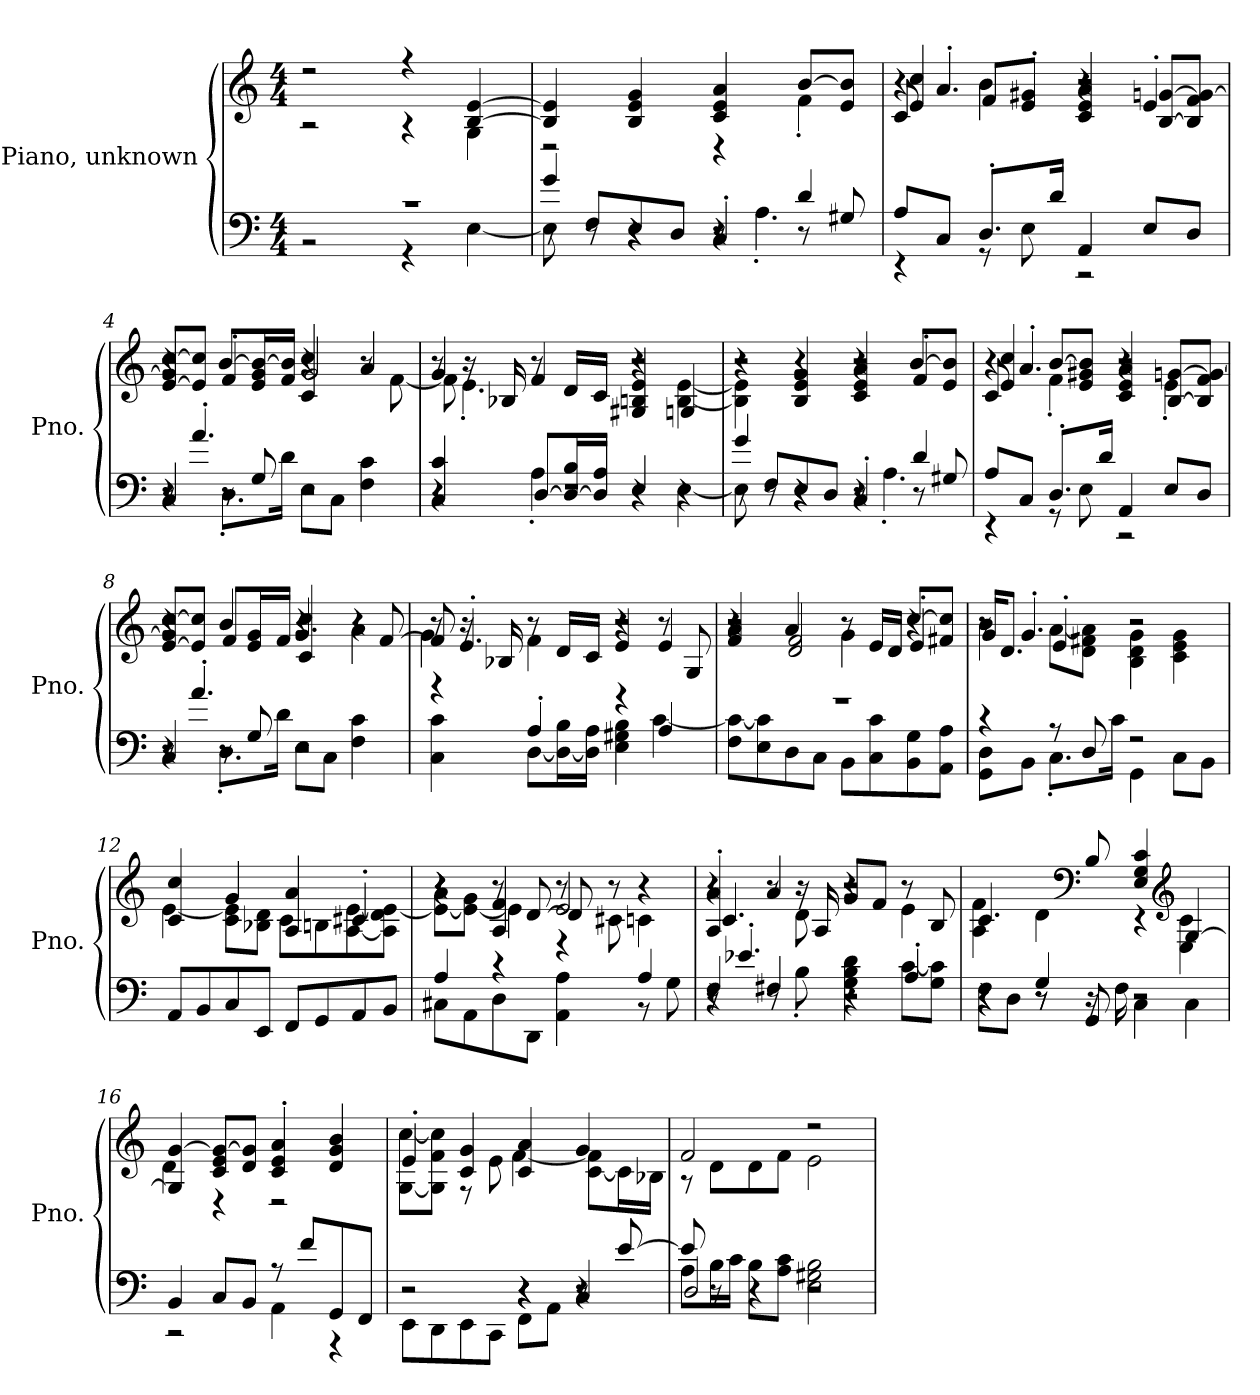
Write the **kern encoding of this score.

**kern	**kern
*part1	*part1
*staff2	*staff1
*I"Piano, unknown	*
*I'Pno.	*
*clefF4	*clefG2
*k[]	*k[]
*M4/4	*M4/4
*MM120	*MM120
=1	=1
*^	*^
1r	2r	2r	2r
.	4r	4r	4r
.	[4E\	[4B/ [4e/	4G\
=2	=2	=2	=2
*	*^	*	*
4g/	8E\]	8r	4B/] 4e/]	2r
.	8r	8F/L	.	.
4r	4r	8E/	4B/ 4e/ 4g/	.
.	.	8D/J	.	.
4r	8r	4C'/	4c/ 4e/ 4a/	4r
.	4.A'\	.	.	.
4d/	.	8r	[8b/L	4f'\
.	.	8G#X/	8e/ 8b/]J	.
*	*v	*v	*	*
=3	=3	=3	=3
*	*	*	*^
8A/L	4r	8c/	4r	4e/ 4cc/
8C/J	.	4.a'/	.	.
8.D'/L	8r	.	4b\	8f/L
.	8E\	.	.	8e/' 8g#X/'J
16d/Jk	.	.	.	.
4AA/	2r	4r	2r	4c/ 4e/ 4a/
8E/L	.	4e'/	.	[8B/ [8gn/L
8D/J	.	.	.	8B/] 8f/ 8g/_J
=4	=4	=4	=4	=4
*	*^	*	*	*
8r	4r	4C/	4r	2r	[8e/ 8g/] [8cc/L
4.a'/	.	.	.	.	8e/] 8cc/]J
.	8.D'\L	8r	4f'/	.	[8b/L
.	.	8G/	.	.	16e/ 16g/ 16b/_L
.	16d\Jk	.	.	.	16f/ 16b/]JJ
2r	8E\L	2r	4c/ 4cc/	4r	2g/
.	8C\J	.	.	.	.
.	4F\ 4c\	.	4a/	8r	.
.	.	.	.	[8f\	.
!!LO:LB:g=z	!!	!!
=5	=5	=5	=5	=5	=5
1r	4r	4C/ 4c/	4g/	8f\]	8r
.	.	.	.	4.e'\	16r
.	.	.	.	.	16B-X/
.	4A'\	[8D/L	4f/	.	8r
.	.	16D/_ 16B/L	.	.	16d/LL
.	.	16D/] 16A/JJ	.	.	16c/JJ
.	4r	4E/	2r	4r	4G#X/ 4Bn/ 4e/
.	[4E\	4r	.	[4B\ [4e\	4Gn/
=6	=6	=6	=6	=6	=6
4g/	8E\]	8r	2r	4B\] 4e\]	4r
.	8r	8F/L	.	.	.
4r	4r	8E/	.	4r	4B/ 4e/ 4g/
.	.	8D/J	.	.	.
4r	8r	4C'/	4r	2r	4c/ 4e/ 4a/
.	4.A'\	.	.	.	.
4d/	.	8r	4f'/	.	[8b/L
.	.	8G#X/	.	.	8e/ 8b/]J
*	*v	*v	*	*	*
=7	=7	=7	=7	=7
8A/L	4r	8c/	4r	4e/ 4cc/
8C/J	.	4.a'/	.	.
8.D'/L	8r	.	4f'\	[8b/L
.	8E\	.	.	8e/ 8g#X/ 8b/]J
16d/Jk	.	.	.	.
4AA/	2r	2r	4r	4c/ 4e/ 4a/
8E/L	.	.	4e'\	[8B/ [8gn/L
8D/J	.	.	.	8B/] 8f/ 8g/_J
!!LO:LB:g=z	!!	!!
=8	=8	=8	=8	=8
*	*^	*	*	*
8r	4r	4C/	4r	2r	[8e/ 8g/] [8cc/L
4.a'/	.	.	.	.	8e/] 8cc/]J
.	8.D'\L	8r	4b/	.	8f/L
.	.	8G/	.	.	16e/ 16g/L
.	16d\Jk	.	.	.	16f/JJ
2r	8E\L	2r	4.g/	4r	4c/ 4cc/
.	8C\J	.	.	.	.
.	4F\ 4c\	.	.	4a\	4r
.	.	.	[8f/	.	.
*	*v	*v	*	*	*
=9	=9	=9	=9	=9
4r	4C\ 4c\	8f/]	4g\	8r
.	.	4.e'/	.	16r
.	.	.	.	16B-X/
4A'/	[8D\L	.	4f\	8r
.	16D\_ 16B\L	.	.	16d/LL
.	16D\] 16A\JJ	.	.	16c/JJ
4r	4E\ 4G#X\ 4B\	4r	2r	4e/
4A/	[4c\	4e/	.	8r
.	.	.	.	8G/
=10	=10	=10	=10	=10
1r	8F\ 8c\_L	4f/ 4a/	2r	4r
.	8E\ 8c\]	.	.	.
.	8D\	4a/	.	2d/ 2f/
.	8C\J	.	.	.
.	8BB\L	8r	4g\	.
.	8C\ 8c\	16e/LL	.	.
.	.	16d/JJ	.	.
.	8BB\ 8G\	[8cc/L	4r	4e'/
.	8AA\ 8A\J	8f#X/ 8cc/]J	.	.
!!LO:LB:g=z	!!	!!
=11	=11	=11	=11	=11
4r	8GG\ 8D\L	8r	4b\	16g/KL
.	.	.	.	8.d/J
.	8BB\J	4.g'/	.	.
8r	8.C'\L	.	[8a\L	4e'/
8D/	.	.	8d\ 8f#X\ 8a\]J	.
.	16c\Jk	.	.	.
2r	4GG\	2r	4B\ 4d\ 4g\	2r
.	8C\L	.	4c\ 4e\ 4g\	.
.	8BB\J	.	.	.
*v	*v	*	*	*
*	*	*v	*v
=12	=12	=12
8AA/L	4c/ 4cc/	[4e\
8BB/	.	.
8C/	4g/	8c\ 8e\]L
8EE/J	.	8B-X\ 8d\J
8FF/L	4A/ 4a/	8c\L
8GG/	.	8Bn\
8AA/	4c#X'/	[8A\ [8e\
8BB/J	.	8A\] 8d\ 8e\_J
=13	=13	=13
*^	*	*^
4A/	8C#X\L	4r	8e\_ 8a\L	4r
.	8AA\	.	8e\_ 8g\J	.
4r	8D\	4A/ 4f/	4e\]	8r
.	8DD\J	.	.	[8d/
4r	4AA\ 4A\	2e/	8r	8d/]
.	.	.	8c#X\	8r
4A/	8r	.	4cn\	4r
.	8G\	.	.	.
!!LO:LB:g=z	!!	!!
=14	=14	=14	=14	=14
*	*^	*	*	*
8r	4r	4F/	4A/' 4a/'	4r	4.c/
4.e-X'/	.	.	.	.	.
.	8r	4F#X/	4a/	8r	.
.	8B'\	.	.	8d\	16r
.	.	.	.	.	16A/
2r	4G\ 4B\ 4d\	4r	2r	4r	8g/L
.	.	.	.	.	8f/J
.	[8c\L	4A'/	.	4e\	8r
.	8G\ 8c\]J	.	.	.	8B/
*	*	*	*	*v	*v
=15	=15	=15	=15	=15
4r	8F\L	4r	4.c/	4A\ 4f\
.	8D\J	.	.	.
4G/	8r	8r	.	4d\
*	*	*	*clefF4	*
.	16r	8GG/	8B/	.
.	16F\	.	.	.
2r	4C\	2r	4E/ 4G/ 4c/	4r
*	*	*	*clefG2	*
.	4C\	.	[4G/	4E\ 4c\
*	*v	*v	*	*
=16	=16	=16	=16
4BB/	2r	4G/] [4g/	4d\
8C/L	.	8c/ 8e/ 8g/_L	4r
8BB/J	.	8d/ 8g/]J	.
8r	4AA\	4c/' 4e/' 4a/'	2r
8f/L	.	.	.
8GG/	4r	4d/ 4g/ 4b/	.
8FF/J	.	.	.
!!LO:LB:g=z	!!
=17	=17	=17	=17
*	*^	*	*
2r	8EE\L	2r	4e'/	[8G\ [8cc\L
.	8DD\	.	.	8G\] 8f\ 8cc\]J
.	8EE\	.	4c/ 4g/	8r
.	8CC\J	.	.	8e\
4r	8FF\L	4r	4c/ 4a/	[4f\
.	8AA\J	.	.	.
8r	4r	4C/	4g/	[8c\ 8f\]L
[8e/	.	.	.	16c\L]
.	.	.	.	16B-X\JJ
=18	=18	=18	=18	=18
8e/]	8A\L	2D/	2f/	8r
8r	16B\L	.	.	8d\L
.	16c\JJ	.	.	.
4r	8B\L	.	.	8d\
.	8A\ 8c\J	.	.	8f\J
2r	2E\ 2G#X\ 2B\	2r	2r	2e\
*v	*v	*v	*	*
*	*v	*v
=	=
*-	*-
